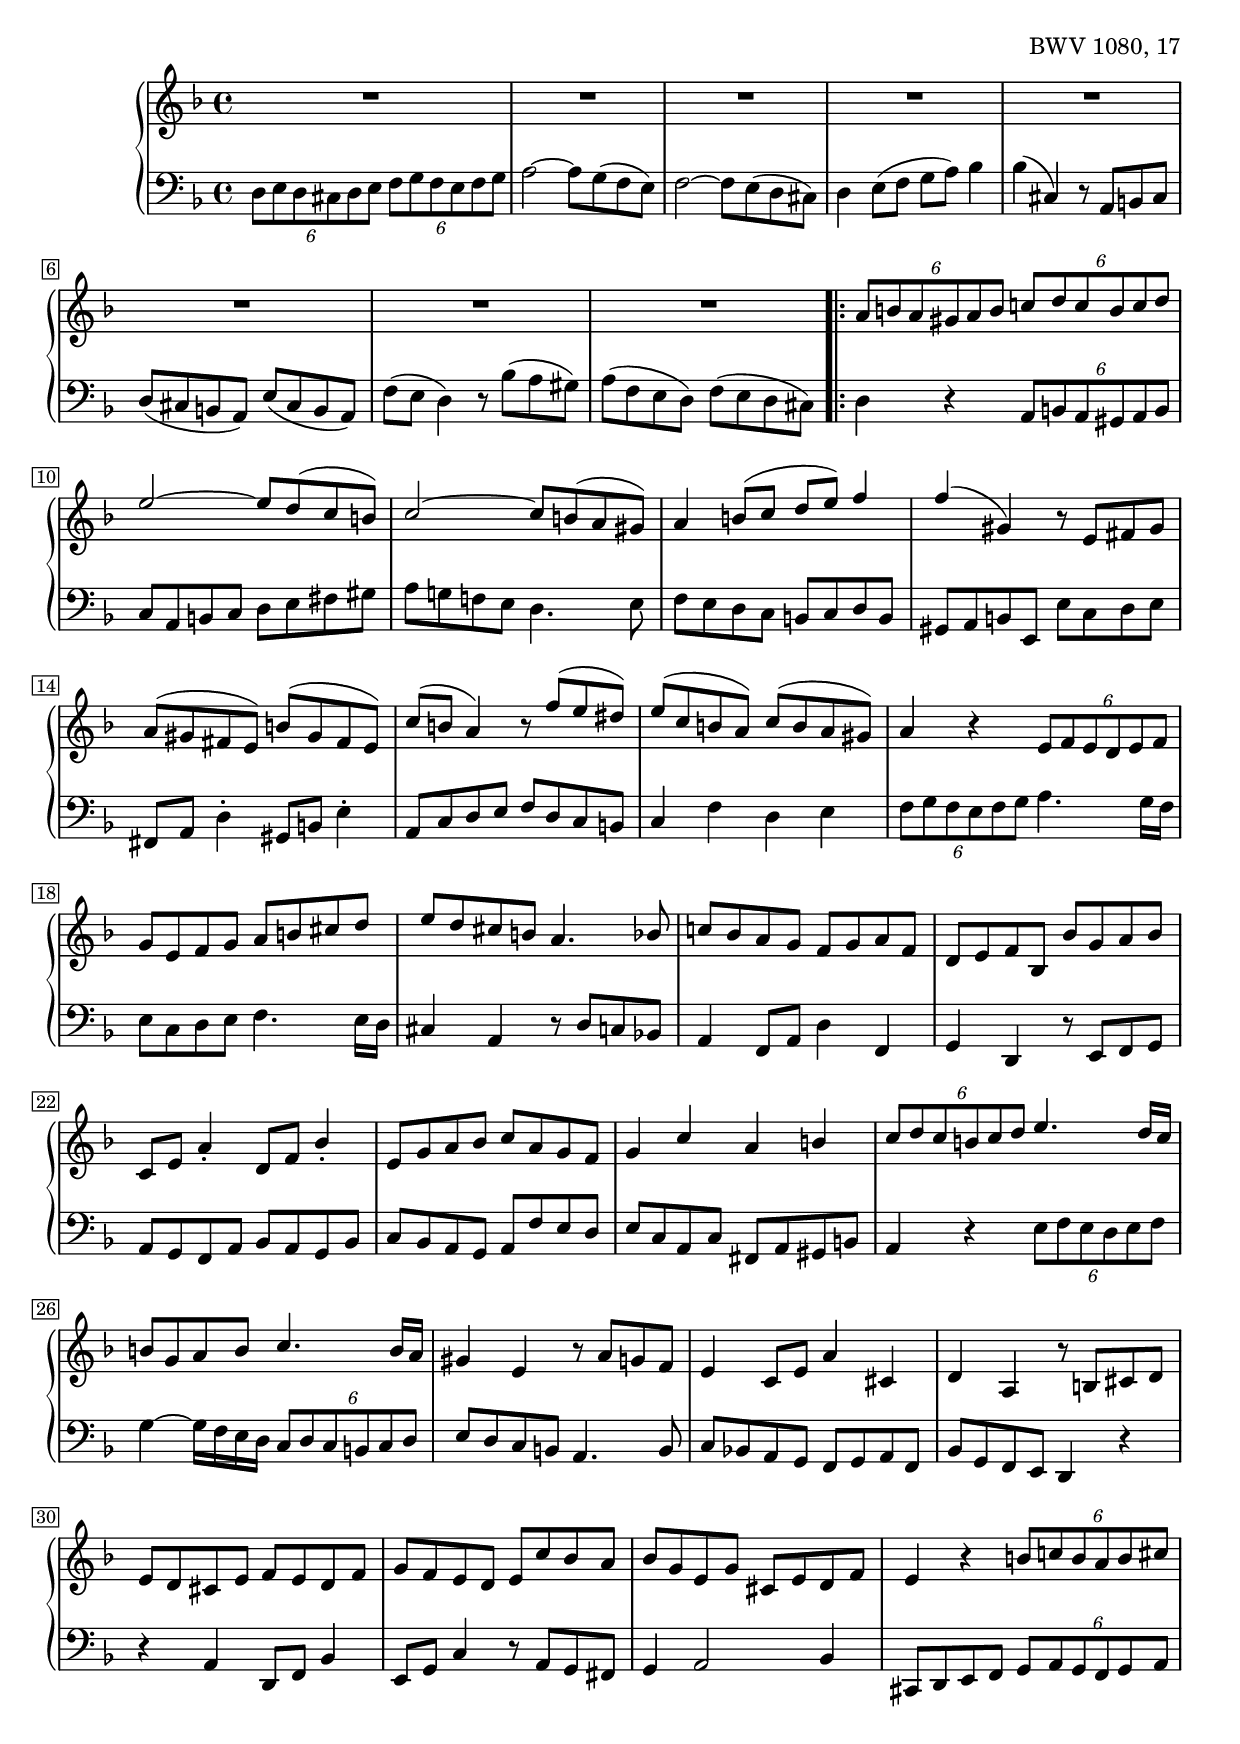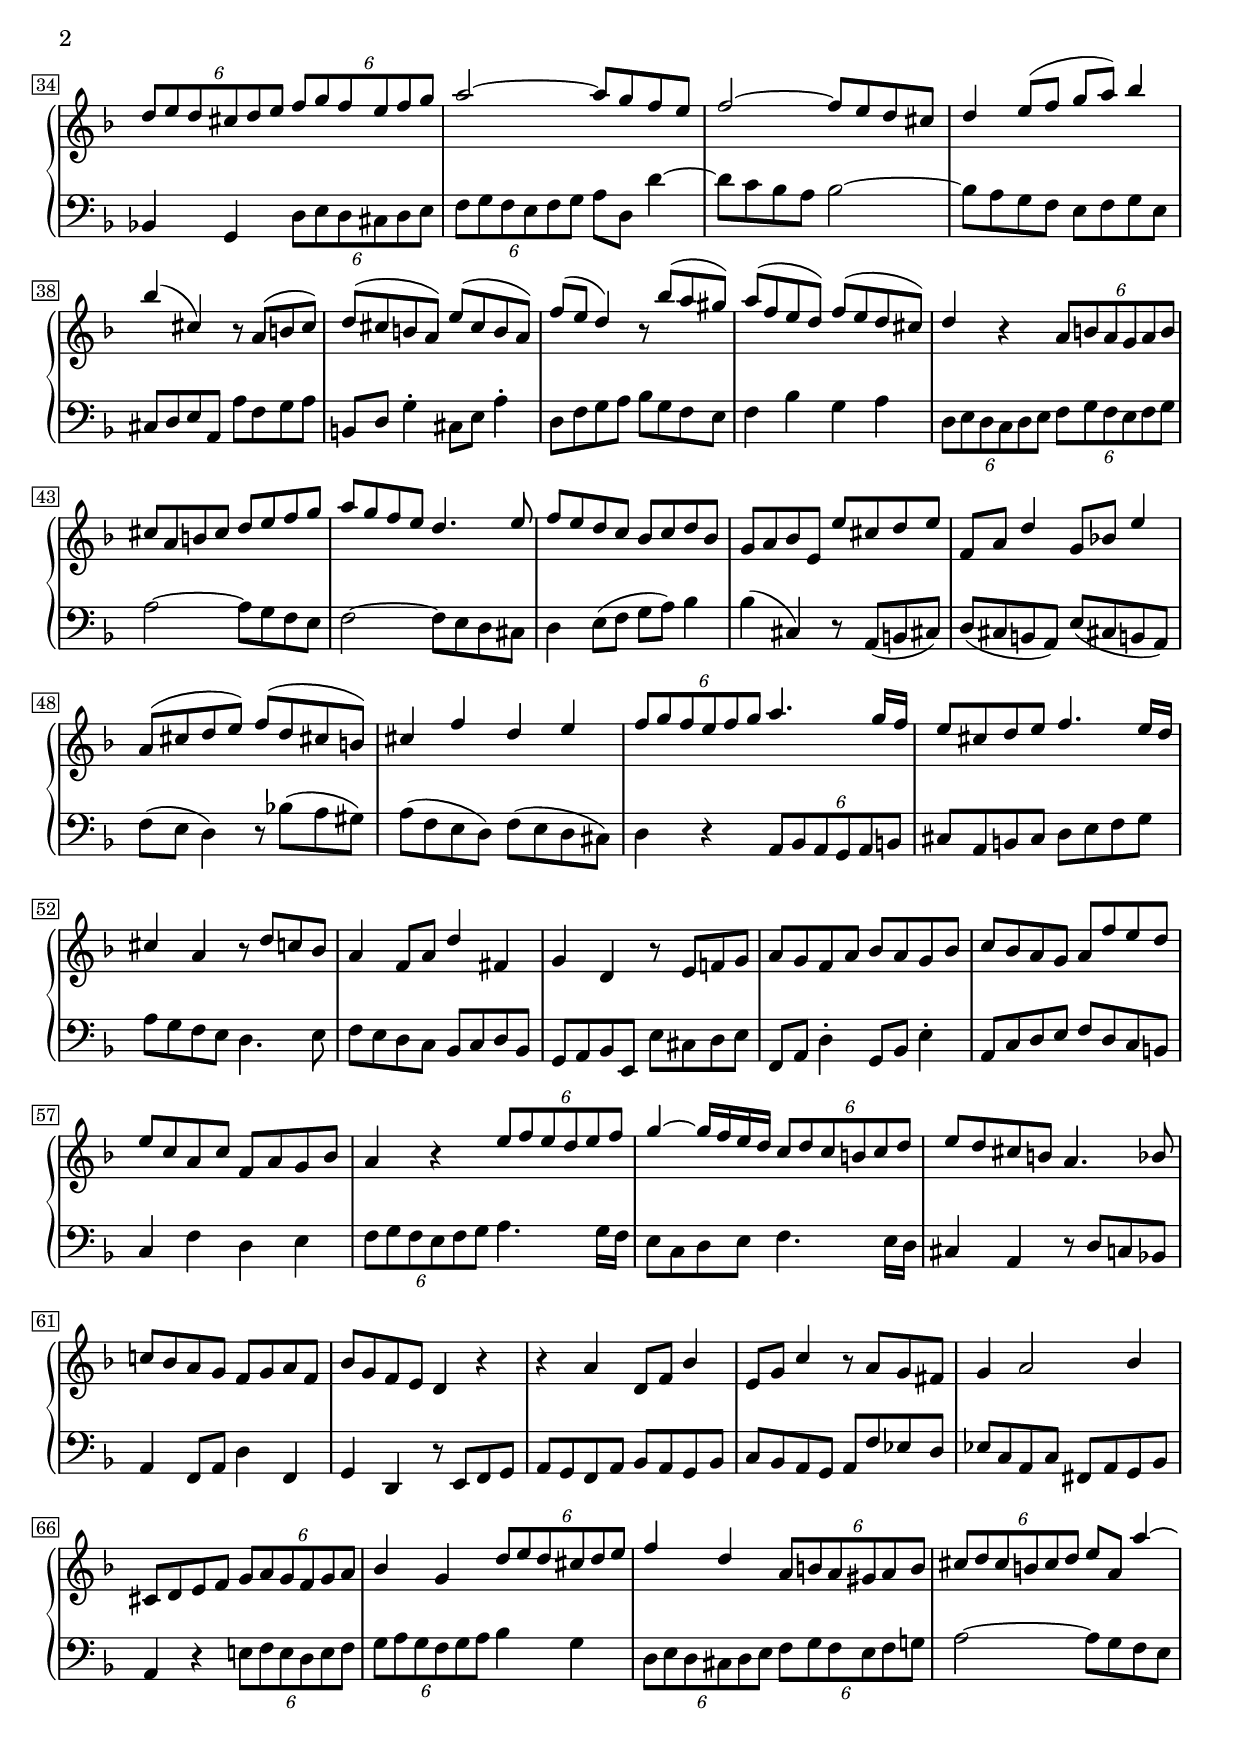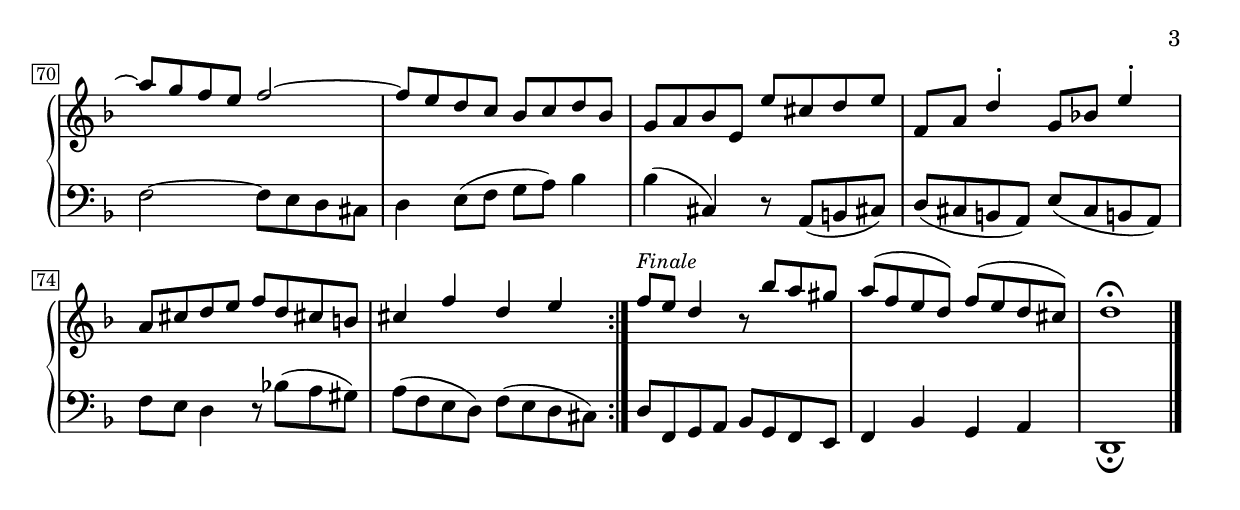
Global = {
  \key d \minor
  \time 4/4
  \include "../global.ly"
}

Sopran = \context Voice = "one" \relative c'' {
  \voiceOne
  \override Rest.staff-position = #0
  \override TupletBracket.bracket-visibility = ##f
  | \override MultiMeasureRest.staff-position = #0
    R1*8
  | \repeat volta 2 {
    \tuplet 6/4 { [a8 b a gis a b] } \tuplet 6/4 { [c! d c b c d] }
  %10
  | e2~ e8 d( c b)
  | c2~ c8 b( a gis)
  | a4 b8( c d e) f4
  | f( gis,) r8 e fis gis
  | a( gis fis e) b'( gis fis e)
  %15
  | c'( b a4) r8 f'( e dis)
  | e( c b a) c( b a gis)
  | a4 r  \tuplet 6/4 { e8[ f e d e f] }
  | g e f g a b cis d
  | e d cis b a4. bes8
  %20
  | c bes a g f g a f
  | d e f bes, bes' g a bes
  | c, e a4_. d,8 f bes4_.
  | e,8 g a bes c a g f
  | g4 c a b
  %25
  |  \tuplet 6/4 { [c8 d c b c d] } e4. d16 c
  | b8 g a b c4. b16 a
  | gis4 e r8 a g f
  | e4 c8 e a4 cis,
  | d a r8 b cis d
  %30
  | e d cis e f e d f
  | g f e d e c' bes a
  | bes g e g cis, e d f
  | e4 r  \tuplet 6/4 { b'8[ c b a b cis] }
  |  \tuplet 6/4 { d[ e d cis d e] } \tuplet 6/4 { f[ g f e f g] }
  %35
  | a2~ a8 g f e
  | f2~ f8 e d cis
  | d4 e8( f g a) bes4
  | bes( cis,) r8 a( b cis)
  | d( cis b a) e'( cis b a)
  %40
  | f'( e d4) r8 bes'( a gis)
  | a( f e d) f( e d cis)
  | d4 r \tuplet 6/4 { a8[ b a g a b] }
  | cis a b cis d e f g
  | a g f e d4. e8
  %45
  | f e d c bes c d bes
  | g a bes e, e' cis d e
  | f, a d4 g,8 bes e4
  | a,8( cis d e) f( d cis! b)
  | cis4 f d e
  %50
  | \tuplet 6/4 { f8[ g f e f g] } a4. g16 f
  | e8 cis d e f4. e16 d
  | cis4 a r8 d c bes
  | a4 f8 a d4 fis,
  | g d r8 e f g
  %55
  | a g f a bes a g bes
  | c bes a g a f' e d
  | e c a c f, a g bes
  | a4 r \tuplet 6/4 { e'8[ f e d e f] }
  | g4~ g16 f e d \tuplet 6/4 { c8[ d c b c d] }
  %60
  | e d cis b a4. bes8
  | c bes a g f g a f
  | bes g f e d4 r
  | r a' d,8 f bes4
  | e,8 g c4 r8 a g fis
  %65
  | g4 a2 bes4
  | cis,8 d e f \tuplet 6/4 { g[ a g f g a] }
  | bes4 g \tuplet 6/4 { d'8[ e d cis d e] }
  | f4 d \tuplet 6/4 { a8[ b a gis a b] }
  | \tuplet 6/4 { cis[ d cis b cis d] } e a, a'4~
  %70
  | a8 g f e f2~
  | f8 e d c bes c d bes
  | g a bes e, e' cis d e
  | f, a d4-. g,8 bes e4-.
  | a,8 cis d e f d cis! b
  %75
  | cis4 f d e
}
  | f8^\markup { \small\italic Finale } e d4 r8 bes' a gis
  | a( f e d) f( e d cis)
  | d1\fermata
}

Bass = \context Voice = "four" \relative c {
  \voiceTwo
  \override Rest.staff-position = #0
  \override TupletBracket.bracket-visibility = ##f
  \slurNeutral\stemNeutral\tieUp\tupletNeutral
  %1
  | \tuplet 6/4 { d8[ e d cis d e] } \tuplet 6/4 { f[ g f e f g] }
  | a2~ a8 g( f e)
  | f2~ f8 e( d cis)
  | d4 e8( f g a) bes4
  %5
  | bes( cis,) r8 a b cis
  | d( cis b a) e'( cis b a)
  | f'( e d4) r8 bes'( a gis)
  | a( f e d) f( e d cis)
  | \repeat volta 2 {
    d4 r \tuplet 6/4 { a8[ b a gis a b] }
  %10
  | c a b c d e fis gis
  | a g f e d4. e8
  | f e d c b c d b
  | gis a b e, e' c d e
  | fis, a d4^. gis,8 b e4^.
  %15
  | a,8 c d e f d c b
  | c4 f d e
  | \tuplet 6/4 { f8[ g f e f g] } a4. g16 f
  | e8 c d e f4. e16 d
  | cis4 a r8 d c bes
  %20
  | a4 f8 a d4 f,
  | g d r8 e f g
  | a g f a bes a g bes
  | c bes a g a f' e d
  | e c a c fis, a gis b
  %25
  | a4 r \tuplet 6/4 { e'8[ f e d e f] }
  | g4~ g16 f e d \tuplet 6/4 { c8[ d c b c d] }
  | e d c b a4. b8
  | c bes! a g f g a f
  | bes g f e d4 r
  %30
  | r a' d,8 f bes4
  | e,8 g c4 r8 a g fis
  | g4 a2 bes4
  | cis,8 d e f \tuplet 6/4 { g[ a g f g a] }
  | bes!4 g \tuplet 6/4 { d'8[ e d cis d e] }
  %35
  | \tuplet 6/4 { f[ g f e f g] } a d, d'4~
  | d8 c bes a bes2~
  | bes8 a g f e f g e
  | cis d e a, a' f g a
  | b, d g4^. cis,8 e a4^.
  %40
  | d,8 f g a bes g f e
  | f4 bes g a
  | \tuplet 6/4 { d,8[ e d c d e] } \tuplet 6/4 { f[ g f e f g] }
  | a2~ a8 g f e
  | f2~ f8 e d cis
  %45
  | d4 e8( f g a) bes4
  | bes( cis,) r8 a( b cis!)
  | d( cis b a) e'( cis! b a)
  | f'( e d4) r8 bes'!( a gis)
  | a( f e d) f( e d cis)
  %50
  | d4 r \tuplet 6/4 { a8[ bes a g a b] }
  | cis a b cis d e f g
  | a g f e d4. e8
  | f e d c bes c d bes
  | g a bes e, e' cis d e
  %55
  | f, a d4^. g,8 bes e4^.
  | a,8 c d e f d c b
  | c4 f d e
  | \tuplet 6/4 { f8[ g f e f g] } a4. g16 f
  | e8 c d e f4. e16 d
  %60
  | cis4 a r8 d c bes
  | a4 f8 a d4 f,
  | g d r8 e f g
  | a g f a bes a g bes
  | c bes a g a f' ees d
  %65
  | ees c a c fis, a g bes
  | a4 r \tuplet 6/4 { e'8[ f e d e f] }
  | \tuplet 6/4 { g[ a g f g a] } bes4 g
  | \tuplet 6/4 { d8[ e d cis d e] } \tuplet 6/4 { f[ g f e f g] }
  | a2~ a8 g f e
  %70
  | f2~ f8 e d cis
  | d4 e8( f g a) bes4
  | bes( cis,) r8 a( b cis!)
  | d( cis b a) e'( cis b a)
  | f' e d4 r8 bes'!( a gis)
  %75
  | a( f e d) f( e d cis)
  }
  | d f, g a bes g f e
  | f4 bes g a
  | d,1\fermata
  \bar "|."
}

\score {
  \new PianoStaff
  <<
    \accidentalStyle Score.piano
    \context Staff = "upper" <<
      \set Staff.midiInstrument = #"acoustic grand"
      \Global
      \clef treble
      \Sopran
    >>
    \context Staff = "lower" <<
      \set Staff.midiInstrument = #"acoustic grand"
      \Global
      \clef bass
      \Bass
    >>
  >>
  \header {
    %composer = "Johann Sebastian Bach"
    opus = "BWV 1080, 17"
    subtitle = "in Contrapunto alla Quinta"
    title = \markup {
      Canon alla Duodecima
    }
  }
  \layout { }
  \midi { \tempo 4 = 170 }
}
